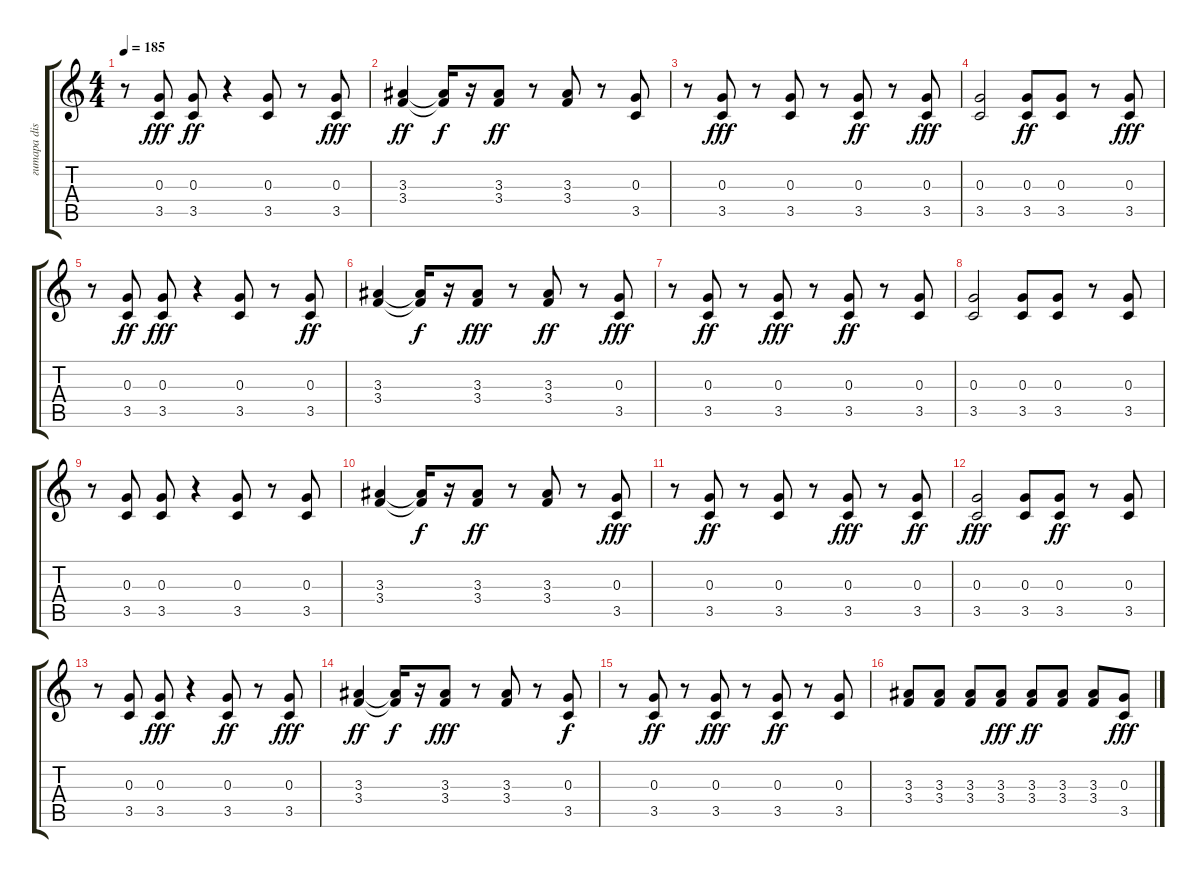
\track ("гитара dist" "гитара dis") {instrument distortionguitar}
\staff {score tabs}
\tuning (E4 B3 G3 D3 A2 E2) {hide}
\ts (4 4)
\tempo 185
\clef g2
\ks c
r.8{dy fff} (0.3 3.5).8 (0.3 3.5).8{dy ff} r.4 (0.3 3.5).8 r.8 (0.3 3.5).8{dy fff} |
(3.3 3.4).4{dy ff} (3.3{t} 3.4{t}).16{dy f} r.16 (3.3 3.4).8{dy ff} r.8 (3.3 3.4).8 r.8 (0.3 3.5).8 |
r.8 (0.3 3.5).8{dy fff} r.8 (0.3 3.5).8 r.8 (0.3 3.5).8{dy ff} r.8 (0.3 3.5).8{dy fff} |
(0.3 3.5).2 (0.3 3.5).8{dy ff} (0.3 3.5).8 r.8 (0.3 3.5).8{dy fff} |
r.8 (0.3 3.5).8{dy ff} (0.3 3.5).8{dy fff} r.4 (0.3 3.5).8 r.8 (0.3 3.5).8{dy ff} |
(3.3 3.4).4 (3.3{t} 3.4{t}).16{dy f} r.16 (3.3 3.4).8{dy fff} r.8 (3.3 3.4).8{dy ff} r.8 (0.3 3.5).8{dy fff} |
r.8 (0.3 3.5).8{dy ff} r.8 (0.3 3.5).8{dy fff} r.8 (0.3 3.5).8{dy ff} r.8 (0.3 3.5).8 |
(0.3 3.5).2 (0.3 3.5).8 (0.3 3.5).8 r.8 (0.3 3.5).8 |
r.8 (0.3 3.5).8 (0.3 3.5).8 r.4 (0.3 3.5).8 r.8 (0.3 3.5).8 |
(3.3 3.4).4 (3.3{t} 3.4{t}).16{dy f} r.16 (3.3 3.4).8{dy ff} r.8 (3.3 3.4).8 r.8 (0.3 3.5).8{dy fff} |
r.8 (0.3 3.5).8{dy ff} r.8 (0.3 3.5).8 r.8 (0.3 3.5).8{dy fff} r.8 (0.3 3.5).8{dy ff} |
(0.3 3.5).2{dy fff} (0.3 3.5).8 (0.3 3.5).8{dy ff} r.8 (0.3 3.5).8 |
r.8 (0.3 3.5).8 (0.3 3.5).8{dy fff} r.4 (0.3 3.5).8{dy ff} r.8 (0.3 3.5).8{dy fff} |
(3.3 3.4).4{dy ff} (3.3{t} 3.4{t}).16{dy f} r.16 (3.3 3.4).8{dy fff} r.8 (3.3 3.4).8 r.8 (0.3 3.5).8{dy f} |
r.8 (0.3 3.5).8{dy ff} r.8 (0.3 3.5).8{dy fff} r.8 (0.3 3.5).8{dy ff} r.8 (0.3 3.5).8 |
(3.3 3.4).8{volume 14} (3.3 3.4).8 (3.3 3.4).8 (3.3 3.4).8{dy fff} (3.3 3.4).8{dy ff} (3.3 3.4).8 (3.3 3.4).8 (0.3 3.5).8{dy fff}
